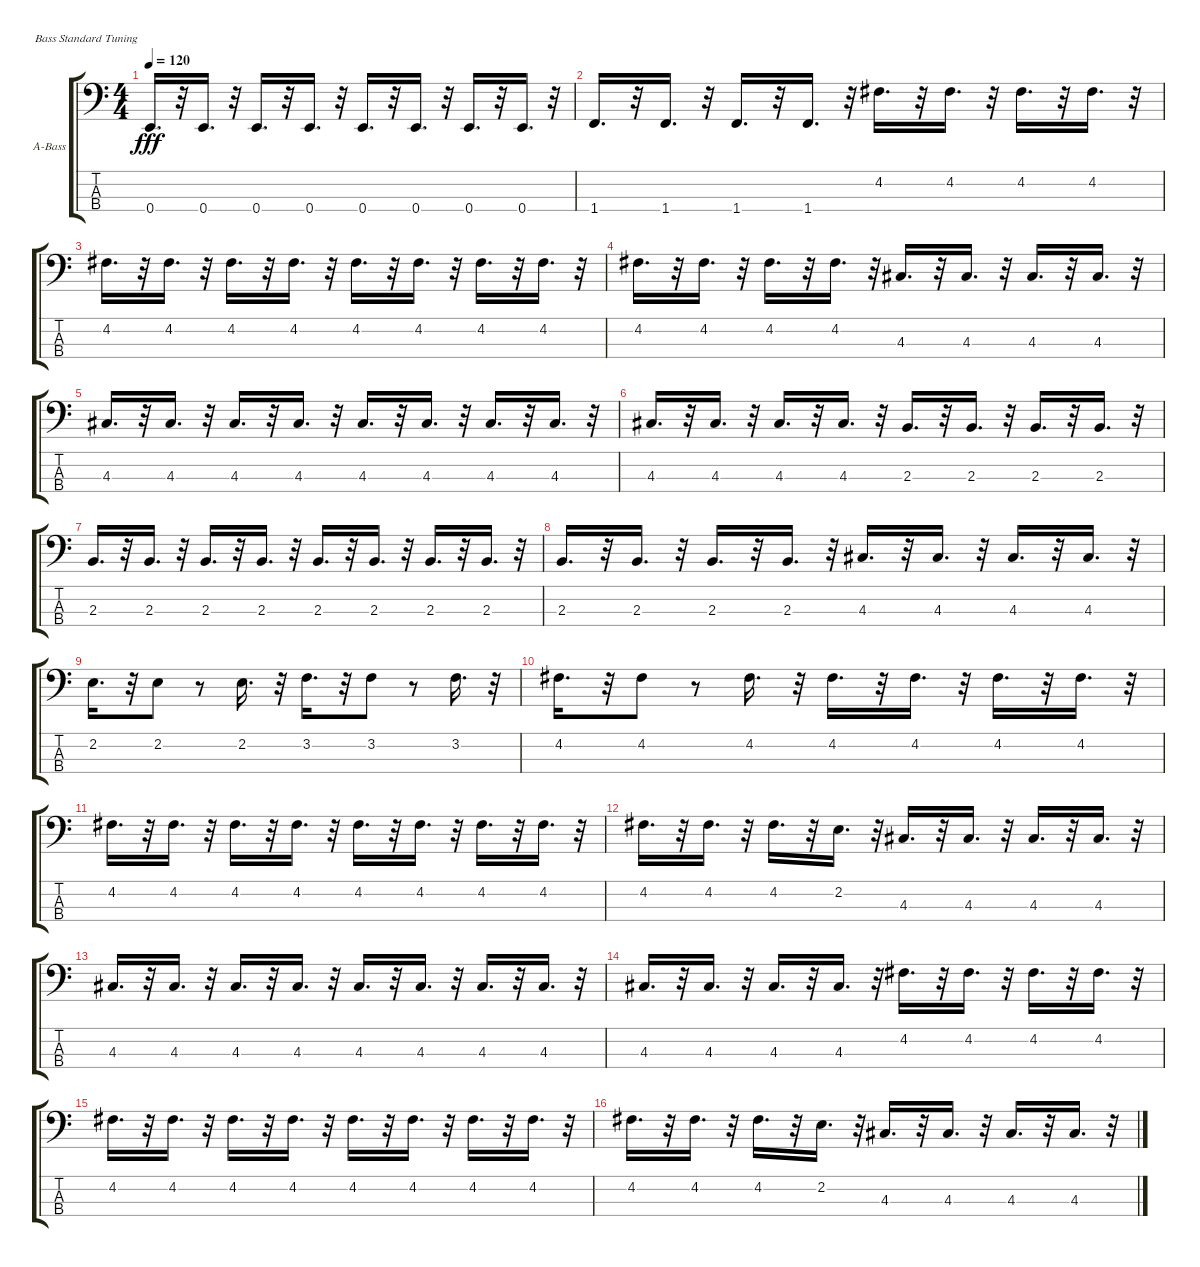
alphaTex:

\bracketExtendMode groupsimilarinstruments
\firstSystemTrackNameOrientation horizontal
\otherSystemsTrackNameOrientation horizontal
\track ("Бас" "A-Bass") {instrument electricguitarjazz}
\staff {score tabs}
\tuning (G2 D2 A1 E1)
\ts (4 4)
\tempo 120
\clef f4
\ks c
0.4.16{d dy fff} r.32 0.4.16{d} r.32 0.4.16{d} r.32 0.4.16{d} r.32 0.4.16{d} r.32 0.4.16{d} r.32 0.4.16{d} r.32 0.4.16{d} r.32 |
1.4.16{d} r.32 1.4.16{d} r.32 1.4.16{d} r.32 1.4.16{d} r.32 4.2.16{d} r.32 4.2.16{d} r.32 4.2.16{d} r.32 4.2.16{d} r.32 |
4.2.16{d} r.32 4.2.16{d} r.32 4.2.16{d} r.32 4.2.16{d} r.32 4.2.16{d} r.32 4.2.16{d} r.32 4.2.16{d} r.32 4.2.16{d} r.32 |
4.2.16{d} r.32 4.2.16{d} r.32 4.2.16{d} r.32 4.2.16{d} r.32 4.3.16{d} r.32 4.3.16{d} r.32 4.3.16{d} r.32 4.3.16{d} r.32 |
4.3.16{d} r.32 4.3.16{d} r.32 4.3.16{d} r.32 4.3.16{d} r.32 4.3.16{d} r.32 4.3.16{d} r.32 4.3.16{d} r.32 4.3.16{d} r.32 |
4.3.16{d} r.32 4.3.16{d} r.32 4.3.16{d} r.32 4.3.16{d} r.32 2.3.16{d} r.32 2.3.16{d} r.32 2.3.16{d} r.32 2.3.16{d} r.32 |
2.3.16{d} r.32 2.3.16{d} r.32 2.3.16{d} r.32 2.3.16{d} r.32 2.3.16{d} r.32 2.3.16{d} r.32 2.3.16{d} r.32 2.3.16{d} r.32 |
2.3.16{d} r.32 2.3.16{d} r.32 2.3.16{d} r.32 2.3.16{d} r.32 4.3.16{d} r.32 4.3.16{d} r.32 4.3.16{d} r.32 4.3.16{d} r.32 |
2.2.16{d} r.32 2.2.8 r.8 2.2.16{d} r.32 3.2.16{d} r.32 3.2.8 r.8 3.2.16{d} r.32 |
4.2.16{d} r.32 4.2.8 r.8 4.2.16{d} r.32 4.2.16{d} r.32 4.2.16{d} r.32 4.2.16{d} r.32 4.2.16{d} r.32 |
4.2.16{d} r.32 4.2.16{d} r.32 4.2.16{d} r.32 4.2.16{d} r.32 4.2.16{d} r.32 4.2.16{d} r.32 4.2.16{d} r.32 4.2.16{d} r.32 |
4.2.16{d} r.32 4.2.16{d} r.32 4.2.16{d} r.32 2.2.16{d} r.32 4.3.16{d} r.32 4.3.16{d} r.32 4.3.16{d} r.32 4.3.16{d} r.32 |
4.3.16{d} r.32 4.3.16{d} r.32 4.3.16{d} r.32 4.3.16{d} r.32 4.3.16{d} r.32 4.3.16{d} r.32 4.3.16{d} r.32 4.3.16{d} r.32 |
4.3.16{d} r.32 4.3.16{d} r.32 4.3.16{d} r.32 4.3.16{d} r.32 4.2.16{d} r.32 4.2.16{d} r.32 4.2.16{d} r.32 4.2.16{d} r.32 |
4.2.16{d} r.32 4.2.16{d} r.32 4.2.16{d} r.32 4.2.16{d} r.32 4.2.16{d} r.32 4.2.16{d} r.32 4.2.16{d} r.32 4.2.16{d} r.32 |
4.2.16{d} r.32 4.2.16{d} r.32 4.2.16{d} r.32 2.2.16{d} r.32 4.3.16{d} r.32 4.3.16{d} r.32 4.3.16{d} r.32 4.3.16{d} r.32
